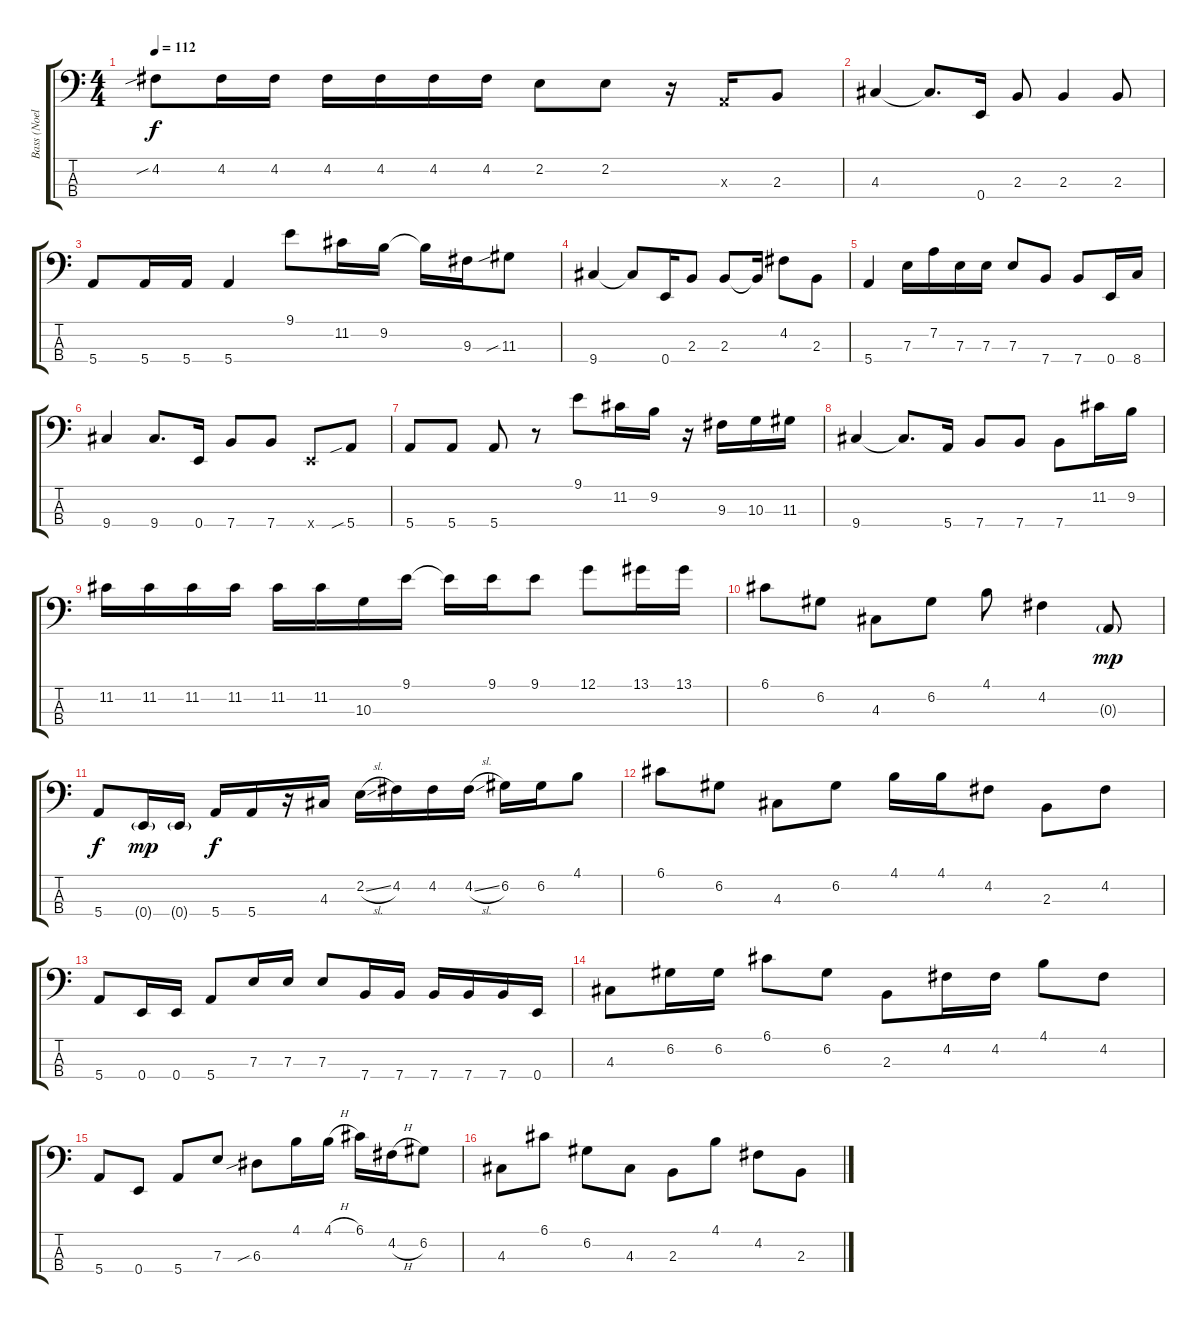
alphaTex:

\track ("Bass (Noel Redding)" "Bass (Noel") {instrument electricbasspick}
\staff {score tabs}
\tuning (G2 D2 A1 E1) {hide}
\ts (4 4)
\tempo 112
\clef f4
\ks c
4.2{sib}.8{dy f} 4.2.16 4.2.16 4.2.16 4.2.16 4.2.16 4.2.16 2.2.8 2.2.8 r.16 0.3{x}.16 2.3.8 |
4.3.4 4.3{t}.8{d} 0.4.16 2.3.8 2.3.4 2.3.8 |
5.4.8 5.4.16 5.4.16 5.4.4 9.1.8 11.2.16 9.2.16 9.2{t}.16 9.3.16 11.3{sib}.8 |
9.4.4 9.4{t}.8 0.4.16 2.3.8 2.3.8 2.3{t}.16 4.2.8 2.3.8 |
5.4.4 7.3.16 7.2.16 7.3.16 7.3.16 7.3.8 7.4.8 7.4.8 0.4.16 8.4.16 |
9.4.4 9.4.8{d} 0.4.16 7.4.8 7.4.8 0.4{x}.8 5.4{sib}.8 |
5.4.8 5.4.8 5.4.8 r.8 9.1.8 11.2.16 9.2.16 r.16 9.3.16 10.3.16 11.3.16 |
9.4.4 9.4{t}.8{d} 5.4.16 7.4.8 7.4.8 7.4.8 11.2.16 9.2.16 |
11.2.16 11.2.16 11.2.16 11.2.16 11.2.16 11.2.16 10.3.16 9.1.16 9.1{t}.16 9.1.16 9.1.8 12.1.8 13.1.16 13.1.16 |
6.1.8 6.2.8 4.3.8 6.2.8 4.1.8 4.2.4 0.3{g}.8{dy mp} |
5.4.8{dy f} 0.4{g}.16{dy mp} 0.4{g}.16 5.4.16{dy f} 5.4.16 r.16 4.3.16 2.2{sl}.16 4.2.16 4.2.16 4.2{sl}.16 6.2.16 6.2.16 4.1.8 |
6.1.8 6.2.8 4.3.8 6.2.8 4.1.16 4.1.16 4.2.8 2.3.8 4.2.8 |
5.4.8 0.4.16 0.4.16 5.4.8 7.3.16 7.3.16 7.3.8 7.4.16 7.4.16 7.4.16 7.4.16 7.4.16 0.4.16 |
4.3.8 6.2.16 6.2.16 6.1.8 6.2.8 2.3.8 4.2.16 4.2.16 4.1.8 4.2.8 |
5.4.8 0.4.8 5.4.8 7.3.8 6.3{sib}.8 4.1.16 4.1{h}.16 6.1.16 4.2{h}.16 6.2.8 |
4.3.8 6.1.8 6.2.8 4.3.8 2.3.8 4.1.8 4.2.8 2.3.8
